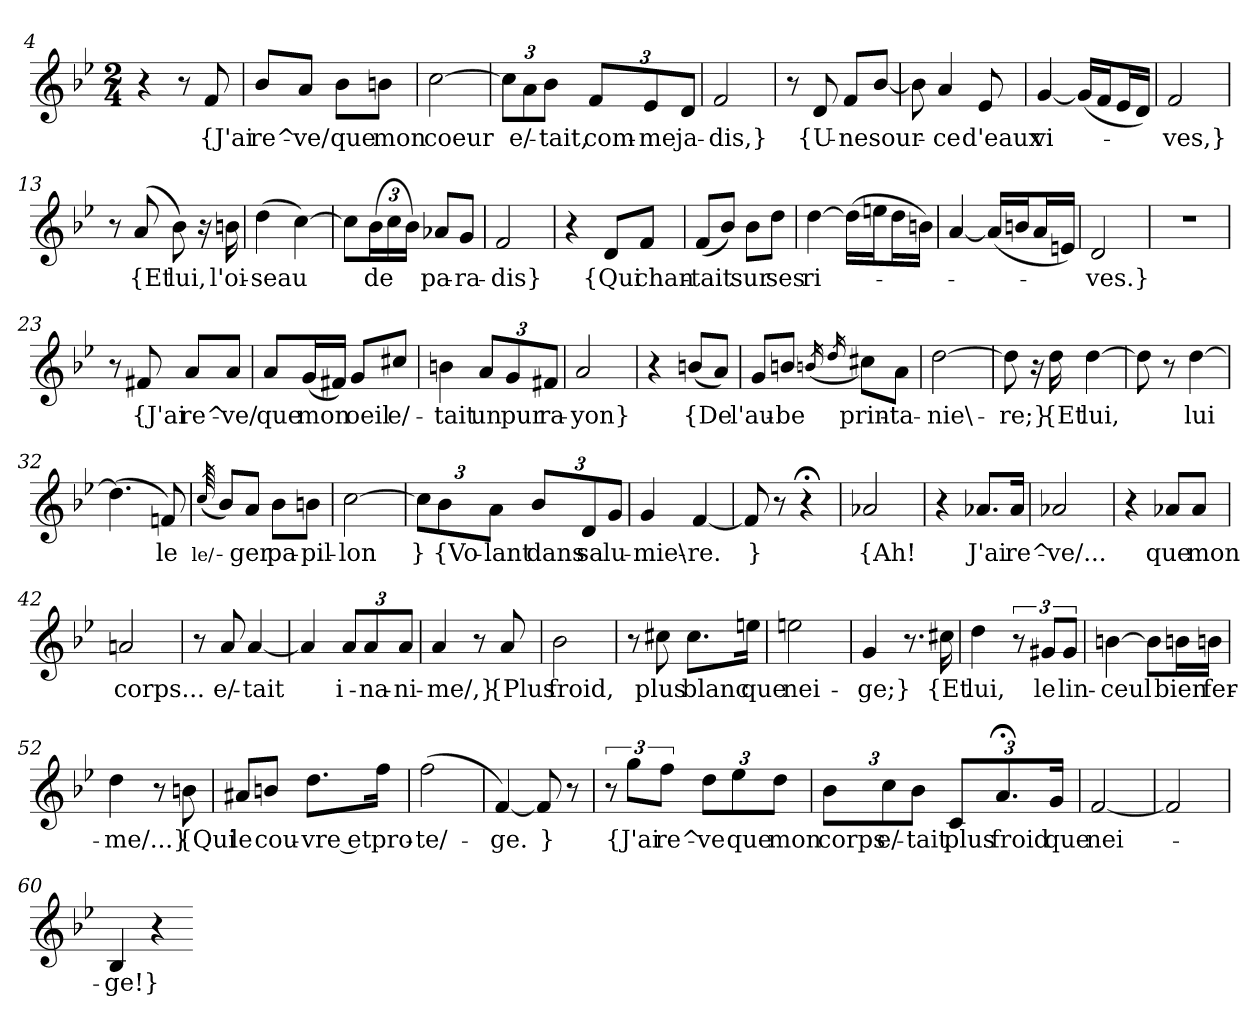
**kern	**text
*part1	*part1
*staff1	*staff1
*clefG2	*
*k[b-e-]	*
*M2/4	*
=4	=4
4r	.
8r	.
8f	{J'ai
=5	=5
8b-/L	re^-
8a/J	-ve/
8b-\L	que
8bn\J	mon
=6	=6
[2cc	coeur
=7	=7
12cc\L]	.
12a\	e/-
12b-\J	-tait,
12f/L	com-
12e-/	-me
12d/J	ja-
=8	=8
2f	-dis,}
=9	=9
8r	.
8d	{U-
8f/L	-ne
[8b-/J	sour-
=10	=10
8b-]	.
4a	-ce
8e-	d'eaux
=11	=11
[4g	vi-
(16g/LL]	.
16f/J	.
16e-/L	.
16d/JJ)	.
=12	=12
2f	-ves,}
=13	=13
8r	.
(8a	{Et
8b-)	lui,
16r	.
16bn	l'oi-
=14	=14
(4dd	-seau
[4cc)	.
=15	=15
8cc\L]	.
(24b-\L	de
24cc\	.
24b-\JJ)	.
8a-X/L	pa-
8g/J	-ra-
=16	=16
2f	-dis}
=17	=17
4r	.
8d/L	{Qui
8f/J	chan-
=18	=18
(8f/L	-tait
8b-/J)	.
8b-\L	sur
8dd\J	ses
=19	=19
[4dd	ri-
(16dd\LL]	.
16een\J	.
16dd\L	.
16bn\JJ)	.
=20	=20
[4a	.
(16a/LL]	.
16bn/J	.
16a/L	.
16en/JJ)	.
=21	=21
2d	-ves.}
=22	=22
2r	.
=23	=23
8r	.
8f#X	{J'ai
8a/L	re^-
8a/J	-ve/
=24	=24
8a/L	que
(16g/L	mon
16f#X/JJ)	.
8g/L	oeil
8cc#X/J	e/-
=25	=25
4bn	-tait
12a/L	un
12g/	pur
12f#X/J	ra-
=26	=26
2a	-yon}
=27	=27
4r	.
(8bn/L	{De
8a/J)	.
=28	=28
8g/L	l'au-
8bn/J	-be
(16qbn	.
16qdd	.
8cc#X\L)	prin-
8a\J	-ta-
=29	=29
[2dd	-nie\-
=30	=30
8dd]	-re;}
16r	.
16dd	{Et
[4dd	lui,
=31	=31
8dd]	.
8r	.
[4dd	lui
=32	=32
(4.dd]	.
8fn)	le
=33	=33
(64qcc	le/-
8b-/L)	.
8a/J	-ger
8b-\L	pa-
8bn\J	-pil-
=34	=34
[2cc	-lon
=35	=35
12cc\L]	}
12b-\	{Vo-
12a\J	-lant
12b-/L	dans
12d/	sa
12g/J	lu-
=36	=36
4g	-mie\-
[4f	-re.
=37	=37
8f]	}
8r	.
4r;<	.
=38	=38
2a-X	{Ah!
=39	=39
4r	.
8.a-X/L	J'ai
16a-/Jk	re^-
=40	=40
2a-X	-ve/...
=41	=41
4r	.
8a-X/L	que
8a-/J	mon
=42	=42
2an	corps...
=43	=43
8r	.
8a	e/-
[4a	-tait
=44	=44
4a]	.
12a/L	i-
12a/	-na-
12a/J	-ni-
=45	=45
4a	-me/,}
8r	.
8a	{Plus
=46	=46
2b-	froid,
=47	=47
8r	.
8cc#X	plus
8.cc#\L	blanc
16een\Jk	que
=48	=48
2een	nei-
=49	=49
4g	-ge;}
8.r	.
16cc#X	{Et
=50	=50
4dd	lui,
12r	.
12g#X/L	le
12g#/J	lin-
=51	=51
[4bn	-ceul
8bn\L]	.
16bn\L	bien
16bn\JJ	fer-
=52	=52
4dd	-me/...}
8r	.
8bn	{Qui
=53	=53
8a#X/L	le
8bn/J	cou-
8.dd\L	-vre et
16ff\Jk	pro-
=54	=54
(2ff	-te/-
=55	=55
[4f)	-ge.
8f]	}
8r	.
=56	=56
12r	.
12gg\L	{J'ai
12ff\J	re^-
12dd\L	-ve
12ee-\	que
12dd\J	mon
=57	=57
12b-\L	corps
12cc\	e/-
12b-\J	-tait
12c/L	plus
12.a;</	froid
24g/Jk	que
=58	=58
[2f	nei-
=59	=59
2f]	.
=60	=60
4B-	-ge!}
4r	.
=-	=-
*-	*-
